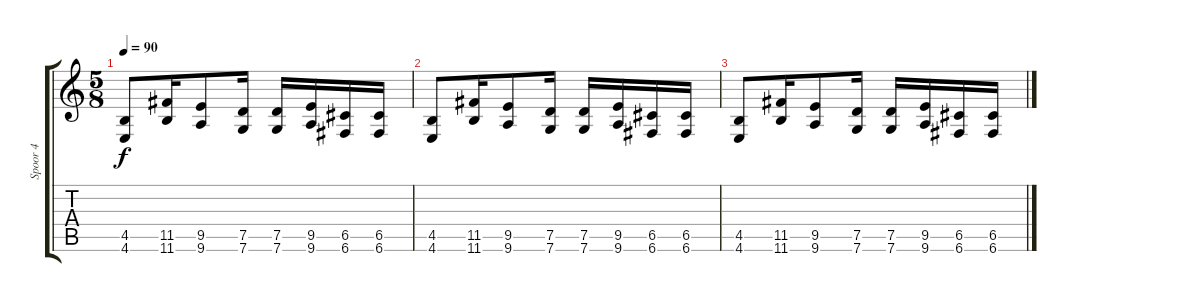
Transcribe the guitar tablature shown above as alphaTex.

\track ("Spoor 4" "Spoor 4") {instrument distortionguitar}
\staff {score tabs}
\tuning (D4 A3 F3 C3 G2 C2) {hide}
\ts (5 8)
\tempo 90
\clef g2
\ks c
(4.5 4.6).8{dy f} (11.5 11.6).16 (9.5 9.6).8 (7.5 7.6).16 (7.5 7.6).16 (9.5 9.6).16 (6.5 6.6).16 (6.5 6.6).16 |
(4.5 4.6).8 (11.5 11.6).16 (9.5 9.6).8 (7.5 7.6).16 (7.5 7.6).16 (9.5 9.6).16 (6.5 6.6).16 (6.5 6.6).16 |
(4.5 4.6).8 (11.5 11.6).16 (9.5 9.6).8 (7.5 7.6).16 (7.5 7.6).16 (9.5 9.6).16 (6.5 6.6).16 (6.5 6.6).16
